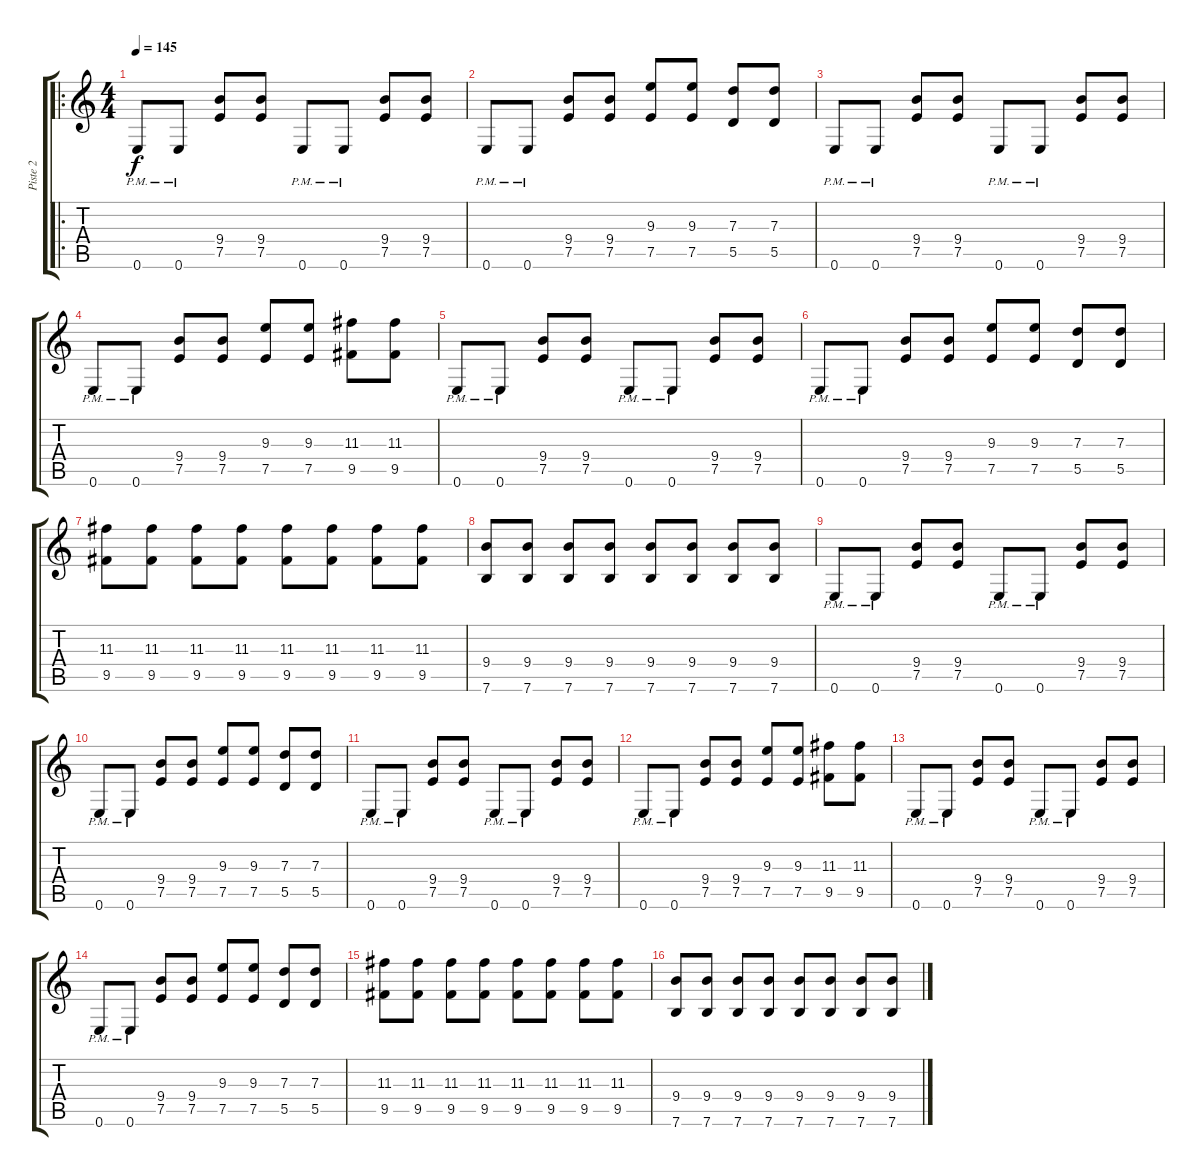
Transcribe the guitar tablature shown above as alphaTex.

\track ("Piste 2" "Piste 2") {instrument overdrivenguitar}
\staff {score tabs}
\tuning (E4 B3 G3 D3 A2 E2) {hide}
\ro
\ts (4 4)
\tempo 145
\clef g2
\ks c
0.6{pm}.8{dy f instrument overdrivenguitar} 0.6{pm}.8 (9.4 7.5).8 (9.4 7.5).8 0.6{pm}.8 0.6{pm}.8 (9.4 7.5).8 (9.4 7.5).8 |
0.6{pm}.8 0.6{pm}.8 (9.4 7.5).8 (9.4 7.5).8 (9.3 7.5).8 (9.3 7.5).8 (7.3 5.5).8 (7.3 5.5).8 |
0.6{pm}.8 0.6{pm}.8 (9.4 7.5).8 (9.4 7.5).8 0.6{pm}.8 0.6{pm}.8 (9.4 7.5).8 (9.4 7.5).8 |
0.6{pm}.8 0.6{pm}.8 (9.4 7.5).8 (9.4 7.5).8 (9.3 7.5).8 (9.3 7.5).8 (11.3 9.5).8 (11.3 9.5).8 |
0.6{pm}.8 0.6{pm}.8 (9.4 7.5).8 (9.4 7.5).8 0.6{pm}.8 0.6{pm}.8 (9.4 7.5).8 (9.4 7.5).8 |
0.6{pm}.8 0.6{pm}.8 (9.4 7.5).8 (9.4 7.5).8 (9.3 7.5).8 (9.3 7.5).8 (7.3 5.5).8 (7.3 5.5).8 |
(11.3 9.5).8 (11.3 9.5).8 (11.3 9.5).8 (11.3 9.5).8 (11.3 9.5).8 (11.3 9.5).8 (11.3 9.5).8 (11.3 9.5).8 |
(9.4 7.6).8 (9.4 7.6).8 (9.4 7.6).8 (9.4 7.6).8 (9.4 7.6).8 (9.4 7.6).8 (9.4 7.6).8 (9.4 7.6).8 |
0.6{pm}.8 0.6{pm}.8 (9.4 7.5).8 (9.4 7.5).8 0.6{pm}.8 0.6{pm}.8 (9.4 7.5).8 (9.4 7.5).8 |
0.6{pm}.8 0.6{pm}.8 (9.4 7.5).8 (9.4 7.5).8 (9.3 7.5).8 (9.3 7.5).8 (7.3 5.5).8 (7.3 5.5).8 |
0.6{pm}.8 0.6{pm}.8 (9.4 7.5).8 (9.4 7.5).8 0.6{pm}.8 0.6{pm}.8 (9.4 7.5).8 (9.4 7.5).8 |
0.6{pm}.8 0.6{pm}.8 (9.4 7.5).8 (9.4 7.5).8 (9.3 7.5).8 (9.3 7.5).8 (11.3 9.5).8 (11.3 9.5).8 |
0.6{pm}.8 0.6{pm}.8 (9.4 7.5).8 (9.4 7.5).8 0.6{pm}.8 0.6{pm}.8 (9.4 7.5).8 (9.4 7.5).8 |
0.6{pm}.8 0.6{pm}.8 (9.4 7.5).8 (9.4 7.5).8 (9.3 7.5).8 (9.3 7.5).8 (7.3 5.5).8 (7.3 5.5).8 |
(11.3 9.5).8 (11.3 9.5).8 (11.3 9.5).8 (11.3 9.5).8 (11.3 9.5).8 (11.3 9.5).8 (11.3 9.5).8 (11.3 9.5).8 |
(9.4 7.6).8 (9.4 7.6).8 (9.4 7.6).8 (9.4 7.6).8 (9.4 7.6).8 (9.4 7.6).8 (9.4 7.6).8 (9.4 7.6).8
